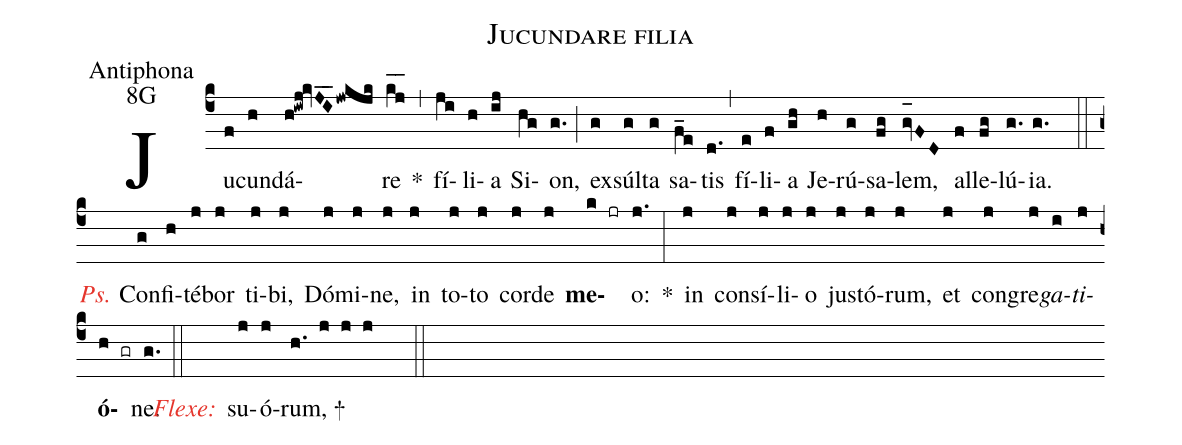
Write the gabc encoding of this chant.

name:Jucundare filia;
office-part:Antiphona;
mode:8G;
%%
(c4) Ju(f)cun(h)dá(h!iwj!kvJ_I_jwkjk)re(k_[hl:1]j_[hl:1]) *(,) fí(ji)li(h)a(ij) Si(hg)on,(g.) (;) ex(g)súl(g)ta(g) sa(f_e)tis(d.) (,) fí(e)li(f)a(gh) Je(h)rú(g)sa(fg)lem,(gv_[oh:h]FD) al(f)le(fg)lú(g.){ia}.(g.) (::)

<c><i>Ps.</i></c> Con(g)fi(h)té(j)bor(j) ti(j)bi,(j) Dó(j)mi(j)ne,(j) in(j) to(j)to(j) cor(j)de(j) <b>me</b>(k jr)o:(j.) <sp>*</sp>(:) in(j) con(j)sí(j)li(j)o(j) jus(j)tó(j)rum,(j) et(j) con(j)gre(j)<i>ga</i>(i)<i>ti</i>(j)<b>ó</b>(h gr)ne.(g.) (::)
<c><i>Flexe:</i></c>()  su(j)ó(j)rum, <sp>+</sp>(h. j j j  ::)
